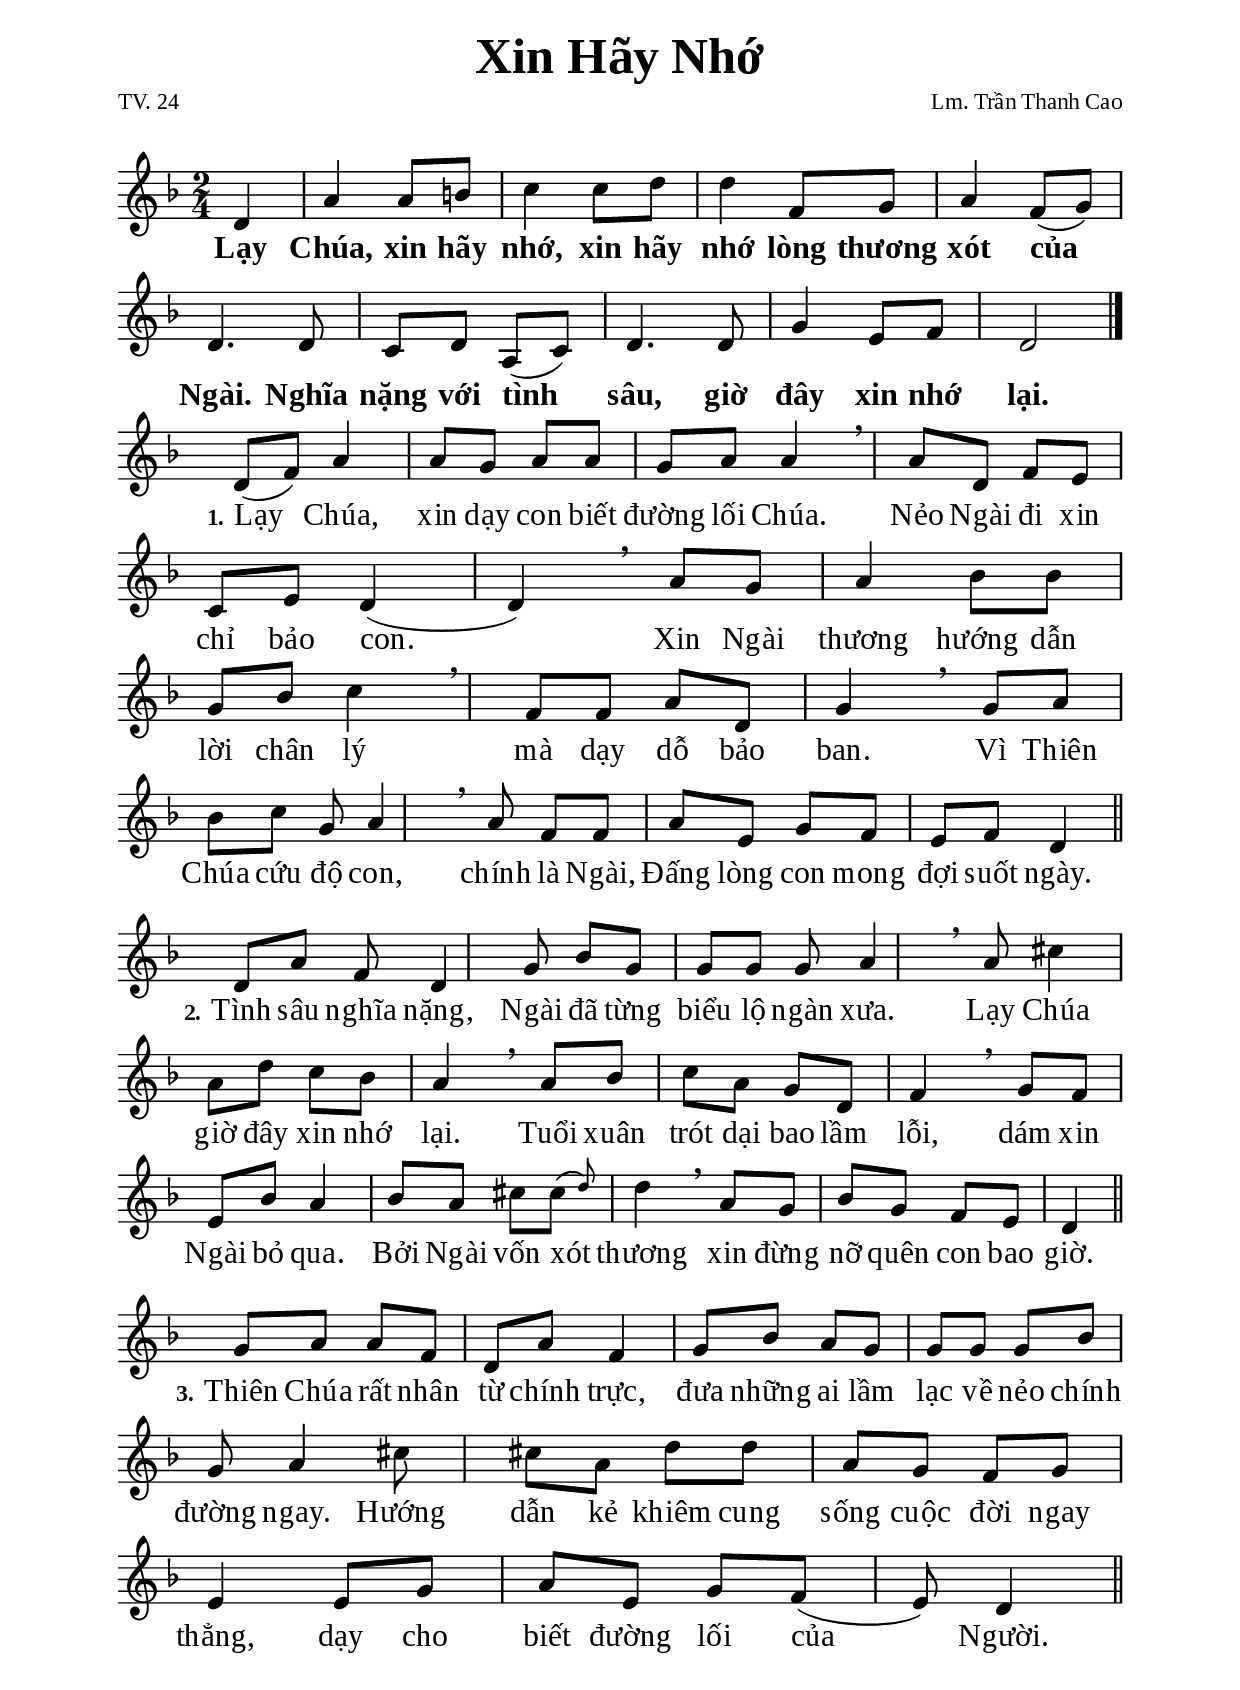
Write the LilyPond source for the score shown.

% Cài đặt chung
\version "2.20.0"
\include "english.ly"

\header {
  title = \markup { \fontsize #3 "Xin Hãy Nhớ" }
  poet = "TV. 24"
  composer = "Lm. Trần Thanh Cao"
  arranger = " "
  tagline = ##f
}

\paper {
  #(set-paper-size "a4")
  top-margin = 10\mm
  bottom-margin = 10\mm
  left-margin = 20\mm
  right-margin = 20\mm
  indent = #0
  #(define fonts
    (make-pango-font-tree
      "Liberation Serif"
      "Liberation Serif"
      "Liberation Serif"
      (/ 20 20)))
  page-count = #1
}

% Nhạc điệp khúc
nhacDiepKhuc= \relative c' {
  \partial 4 d4 |
  a' a8 b! |
  c4 c8 d |
  d4 f,8 g |
  a4 f8 (g) |
  d4. d8 |
  c d a (c) |
  d4. d8 |
  g4 e8 f |
  d2 \bar "|."
}

% Nhạc phiên khúc
nhacPhienKhucMot = \relative c' {
  d8 (f) a4 a8 g a a g a a4 \breathe
  a8 d, f e c e d4 (d) \breathe
  a'8 g a4 bf8 bf g bf c4 \breathe
  f,8 f a d, g4 \breathe
  g8 a bf c g a4 \breathe
  a8 f f a e g f e f d4 \bar "||"
}

nhacPhienKhucHai = \relative c' {
  d8 a' f d4 g8  bf g g g g a4 \breathe
  a8 cs4 a8 d c bf a4 \breathe
  a8 bf c a g d f4 \breathe
  g8 f e bf' a4 bf8 a cs \afterGrace cs8 (d) d4 \breathe
  a8 g bf g f e d4 \bar "||"
}

nhacPhienKhucBa = \relative c'' {
  g8 a a f d a' f4
  g8 bf a g g g g bf g a4
  cs8 cs a d d a g f g e4
  e8 g a e g f (e) d4 \bar "||"
}

% Lời điệp khúc
loiDiepKhuc = \lyricmode {
  Lạy Chúa, xin hãy nhớ, xin hãy nhớ lòng thương xót của Ngài.
  Nghĩa nặng với tình sâu, giờ đây xin nhớ lại.
}

% Lời phiên khúc
loiPhienKhucMot = \lyricmode {
  \set stanza = #"1."
  Lạy Chúa, xin dạy con biết đường lối Chúa.
  Nẻo Ngài đi xin chỉ bảo con.
  Xin Ngài thương hướng dẫn lời chân lý  mà dạy dỗ bảo ban.
  Vì Thiên Chúa cứu độ con, chính là Ngài,
  Đấng lòng con mong đợi suốt ngày.
}

loiPhienKhucHai = \lyricmode {
  \set stanza = #"2."
  Tình sâu nghĩa nặng, Ngài đã từng biểu lộ ngàn xưa.
  Lạy Chúa giờ đây xin nhớ lại.
  Tuổi xuân trót dại bao lầm lỗi,
  dám xin Ngài bỏ qua.
  Bởi Ngài vốn xót thương xin đừng nỡ quên con bao giờ.
}

loiPhienKhucBa = \lyricmode {
  \set stanza = #"3."
  Thiên Chúa rất nhân từ chính trực,
  đưa những ai lầm lạc về nẻo chính đường ngay.
  Hướng dẫn kẻ khiêm cung sống cuộc đời ngay thẳng,
  dạy cho biết đường lối của Người.
}


% Dàn trang
\score {
  \new ChoirStaff <<
    \new Staff = diepKhuc \with {
        \consists "Merge_rests_engraver"
        \magnifyStaff #(magstep +1)
      }
      <<
      \new Voice = beSop {
        \key f \major \time 2/4 \nhacDiepKhuc
      }
    >>
    \new Lyrics \lyricsto beSop \loiDiepKhuc
  >>
  \layout {
    \override Lyrics.LyricText.font-series = #'bold
    \override Lyrics.LyricText.font-size = #+3
    \override Lyrics.LyricSpace.minimum-distance = #1.0
    \override Score.BarNumber.break-visibility = ##(#f #f #f)
    \override Score.SpacingSpanner.uniform-stretching = ##t
  }
}

\score {
  \new ChoirStaff <<
    \new Staff = phienKhuc \with {
        \magnifyStaff #(magstep +1)
      }
      <<
      \new Voice = beSop {
        \key f \major \time 2/4 \nhacPhienKhucMot
      }
    >>
    \new Lyrics \lyricsto beSop \loiPhienKhucMot
  >>
  \layout {
    \override Staff.TimeSignature.transparent = ##t
    \override Lyrics.LyricText.font-size = #+3
    \override Lyrics.LyricSpace.minimum-distance = #0.5
    \override Score.BarNumber.break-visibility = ##(#f #f #f)
    \override Score.SpacingSpanner.uniform-stretching = ##t
    \set Score.barAlways = ##t
    \set Score.defaultBarType = ""
  } 
}

\score {
  \new ChoirStaff <<
    \new Staff = phienKhuc \with {
        \magnifyStaff #(magstep +1)
      }
      <<
      \new Voice = beSop {
        \key f \major \time 2/4 \nhacPhienKhucHai
      }
    >>
    \new Lyrics \lyricsto beSop \loiPhienKhucHai
  >>
  \layout {
    \override Staff.TimeSignature.transparent = ##t
    \override Lyrics.LyricText.font-size = #+3
    \override Lyrics.LyricSpace.minimum-distance = #0.5
    \override Score.BarNumber.break-visibility = ##(#f #f #f)
    \override Score.SpacingSpanner.uniform-stretching = ##t
    \set Score.barAlways = ##t
    \set Score.defaultBarType = ""
  } 
}

\score {
  \new ChoirStaff <<
    \new Staff = phienKhuc \with {
        \magnifyStaff #(magstep +1)
      }
      <<
      \new Voice = beSop {
        \key f \major \time 2/4 \nhacPhienKhucBa
      }
    >>
    \new Lyrics \lyricsto beSop \loiPhienKhucBa
  >>
  \layout {
    \override Staff.TimeSignature.transparent = ##t
    \override Lyrics.LyricText.font-size = #+3
    \override Lyrics.LyricSpace.minimum-distance = #0.5
    \override Score.BarNumber.break-visibility = ##(#f #f #f)
    \override Score.SpacingSpanner.uniform-stretching = ##t
    \set Score.barAlways = ##t
    \set Score.defaultBarType = ""
  } 
}
